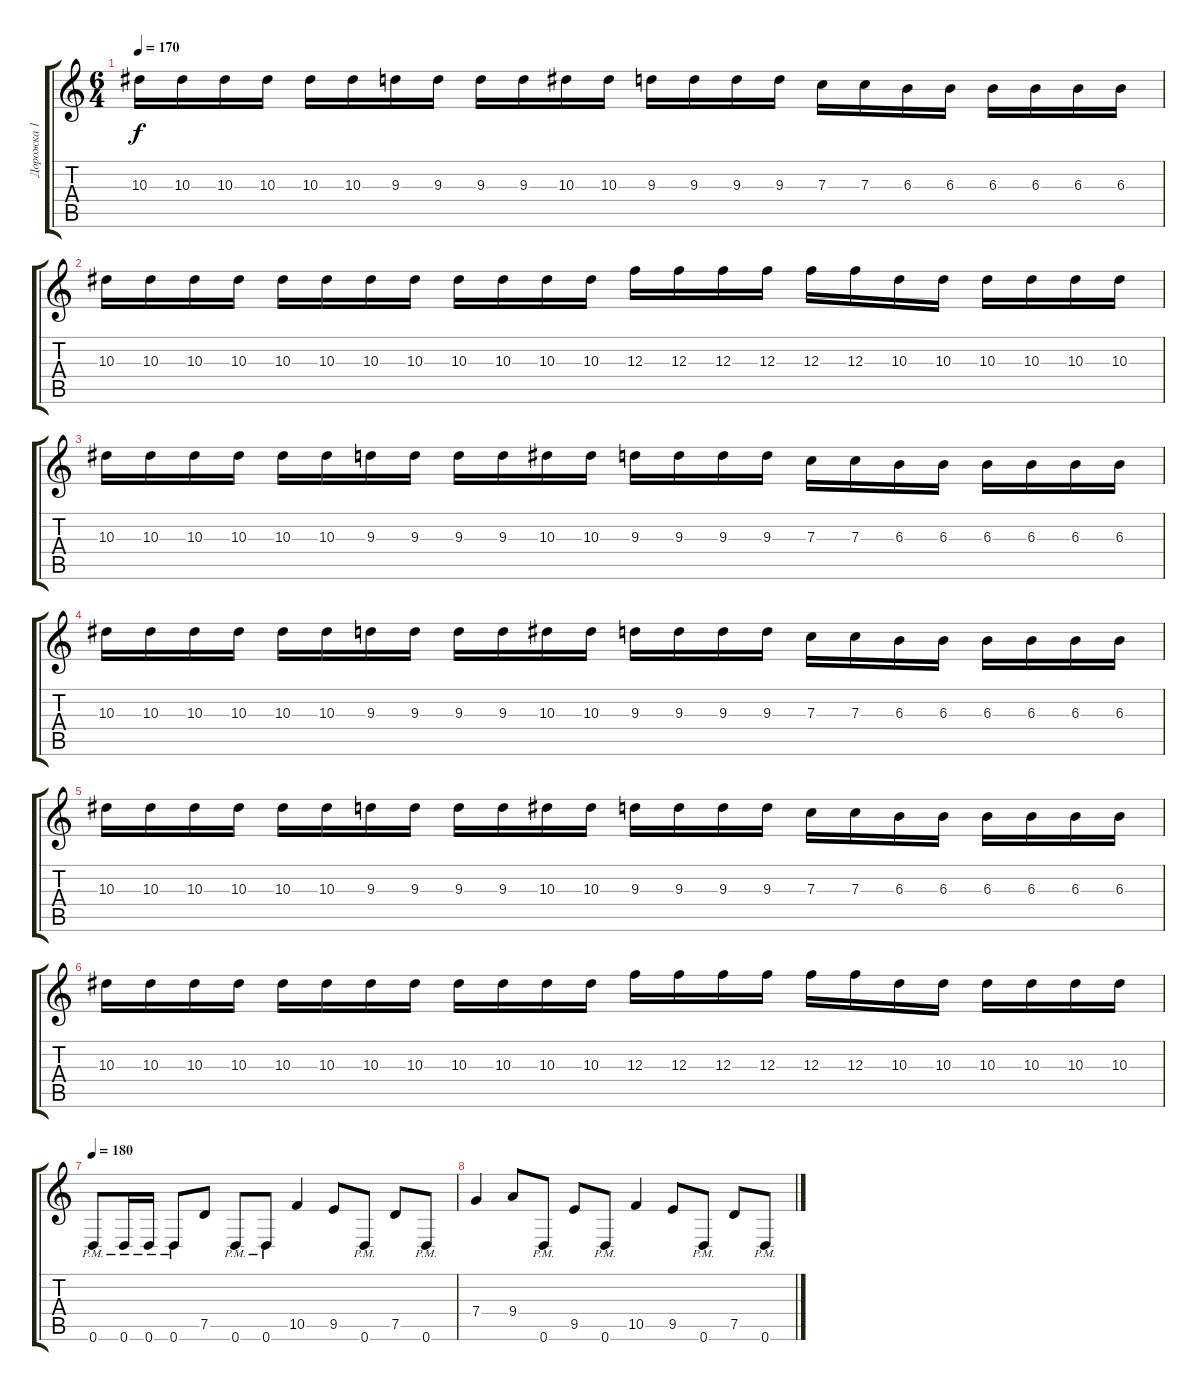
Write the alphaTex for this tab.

\track ("Дорожка 1" "Дорожка 1") {instrument distortionguitar}
\staff {score tabs}
\tuning (D4 A3 F3 C3 G2 D2) {hide}
\ts (6 4)
\tempo 170
\clef g2
\ks c
10.3.16{dy f} 10.3.16 10.3.16 10.3.16 10.3.16 10.3.16 9.3.16 9.3.16 9.3.16 9.3.16 10.3.16 10.3.16 9.3.16 9.3.16 9.3.16 9.3.16 7.3.16 7.3.16 6.3.16 6.3.16 6.3.16 6.3.16 6.3.16 6.3.16 |
10.3.16 10.3.16 10.3.16 10.3.16 10.3.16 10.3.16 10.3.16 10.3.16 10.3.16 10.3.16 10.3.16 10.3.16 12.3.16 12.3.16 12.3.16 12.3.16 12.3.16 12.3.16 10.3.16 10.3.16 10.3.16 10.3.16 10.3.16 10.3.16 |
10.3.16 10.3.16 10.3.16 10.3.16 10.3.16 10.3.16 9.3.16 9.3.16 9.3.16 9.3.16 10.3.16 10.3.16 9.3.16 9.3.16 9.3.16 9.3.16 7.3.16 7.3.16 6.3.16 6.3.16 6.3.16 6.3.16 6.3.16 6.3.16 |
10.3.16 10.3.16 10.3.16 10.3.16 10.3.16 10.3.16 9.3.16 9.3.16 9.3.16 9.3.16 10.3.16 10.3.16 9.3.16 9.3.16 9.3.16 9.3.16 7.3.16 7.3.16 6.3.16 6.3.16 6.3.16 6.3.16 6.3.16 6.3.16 |
10.3.16 10.3.16 10.3.16 10.3.16 10.3.16 10.3.16 9.3.16 9.3.16 9.3.16 9.3.16 10.3.16 10.3.16 9.3.16 9.3.16 9.3.16 9.3.16 7.3.16 7.3.16 6.3.16 6.3.16 6.3.16 6.3.16 6.3.16 6.3.16 |
10.3.16 10.3.16 10.3.16 10.3.16 10.3.16 10.3.16 10.3.16 10.3.16 10.3.16 10.3.16 10.3.16 10.3.16 12.3.16 12.3.16 12.3.16 12.3.16 12.3.16 12.3.16 10.3.16 10.3.16 10.3.16 10.3.16 10.3.16 10.3.16 |
\tempo 180
0.6{pm}.8 0.6{pm}.16 0.6{pm}.16 0.6{pm}.8 7.5.8 0.6{pm}.8 0.6{pm}.8 10.5.4 9.5.8 0.6{pm}.8 7.5.8 0.6{pm}.8 |
7.4.4 9.4.8 0.6{pm}.8 9.5.8 0.6{pm}.8 10.5.4 9.5.8 0.6{pm}.8 7.5.8 0.6{pm}.8
